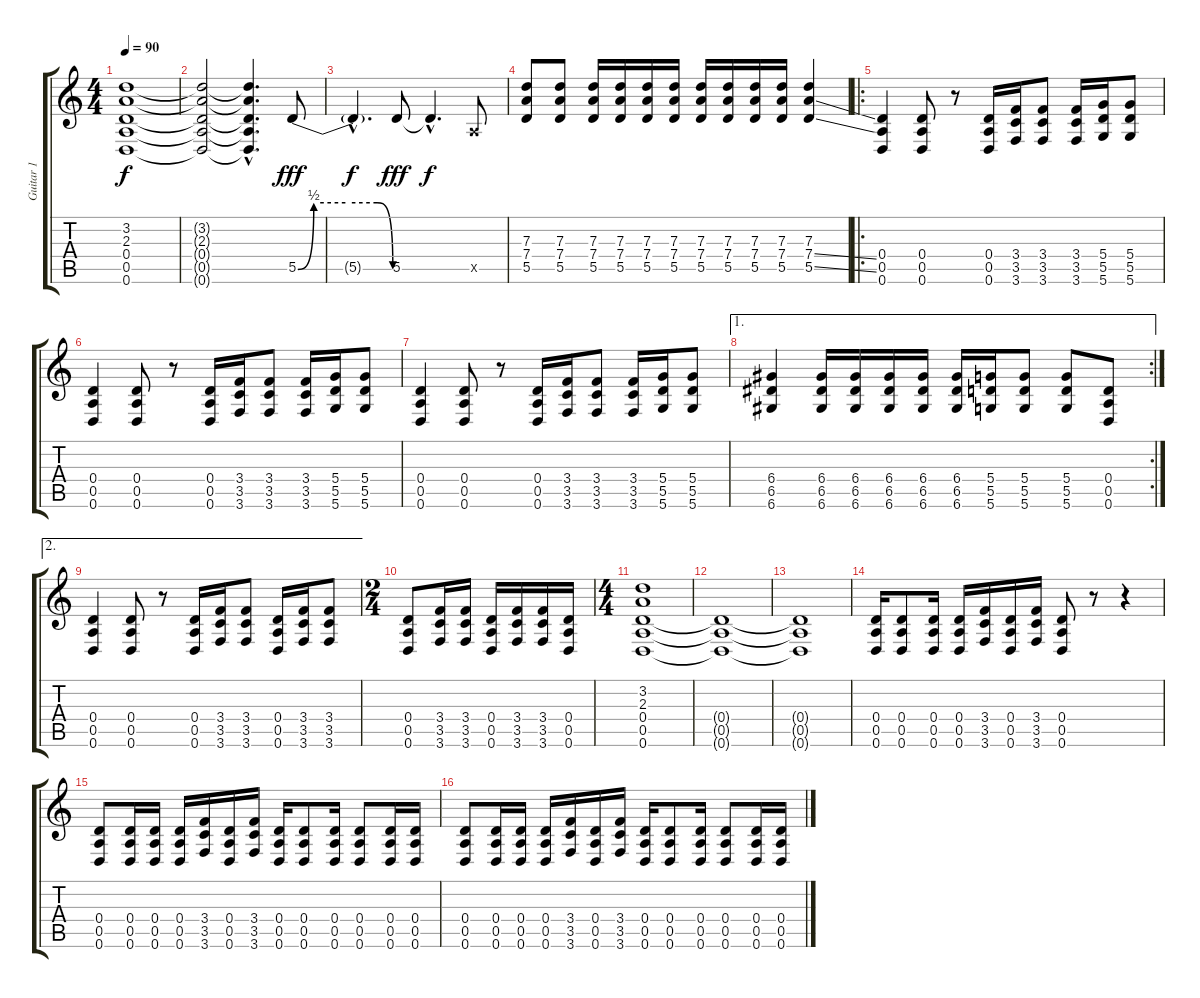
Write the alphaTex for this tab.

\track ("Guitar 1" "Guitar 1") {instrument distortionguitar}
\staff {score tabs}
\tuning (D4 B3 G3 D3 A2 D2) {hide}
\ts (4 4)
\tempo 90
\clef g2
\ks c
(3.2 2.3 0.4 0.5 0.6).1{dy f volume 10} |
(3.2{t} 2.3{t} 0.4{t} 0.5{t} 0.6{t}).2 (3.2{hac t} 2.3{hac t} 0.4{hac t} 0.5{hac t} 0.6{hac t}).4{d} 5.5{be (custom 0 0 10 2 30 2 50 2 60 0)}.8{dy fff} |
5.5{hac t}.4{d dy f} 5.5.8{dy fff} 5.5{hac t}.4{d dy f} 0.5{x}.8 |
(7.3 7.4 5.5).8{volume 12} (7.3 7.4 5.5).8 (7.3 7.4 5.5).16 (7.3 7.4 5.5).16 (7.3 7.4 5.5).16 (7.3 7.4 5.5).16 (7.3 7.4 5.5).16 (7.3 7.4 5.5).16 (7.3 7.4 5.5).16 (7.3 7.4 5.5).16 (7.3 7.4{ss} 5.5{ss}).4 |
\ro
(0.4 0.5 0.6).4 (0.4 0.5 0.6).8 r.8 (0.4 0.5 0.6).16 (3.4 3.5 3.6).16 (3.4 3.5 3.6).8 (3.4 3.5 3.6).16 (5.4 5.5 5.6).16 (5.4 5.5 5.6).8 |
(0.4 0.5 0.6).4 (0.4 0.5 0.6).8 r.8 (0.4 0.5 0.6).16 (3.4 3.5 3.6).16 (3.4 3.5 3.6).8 (3.4 3.5 3.6).16 (5.4 5.5 5.6).16 (5.4 5.5 5.6).8 |
(0.4 0.5 0.6).4 (0.4 0.5 0.6).8 r.8 (0.4 0.5 0.6).16 (3.4 3.5 3.6).16 (3.4 3.5 3.6).8 (3.4 3.5 3.6).16 (5.4 5.5 5.6).16 (5.4 5.5 5.6).8 |
\ae 1
\rc 2
(6.4 6.5 6.6).4 (6.4 6.5 6.6).16 (6.4 6.5 6.6).16 (6.4 6.5 6.6).16 (6.4 6.5 6.6).16 (6.4 6.5 6.6).16 (5.4 5.5 5.6).16 (5.4 5.5 5.6).8 (5.4 5.5 5.6).8 (0.4 0.5 0.6).8 |
\ae 2
(0.4 0.5 0.6).4 (0.4 0.5 0.6).8 r.8 (0.4 0.5 0.6).16 (3.4 3.5 3.6).16 (3.4 3.5 3.6).8 (0.4 0.5 0.6).16 (3.4 3.5 3.6).16 (3.4 3.5 3.6).8 |
\ts (2 4)
(0.4 0.5 0.6).8 (3.4 3.5 3.6).16 (3.4 3.5 3.6).16 (0.4 0.5 0.6).16 (3.4 3.5 3.6).16 (3.4 3.5 3.6).16 (0.4 0.5 0.6).16 |
\ts (4 4)
(3.2 2.3 0.4 0.5 0.6).1 |
(0.4{t} 0.5{t} 0.6{t}).1 |
(0.4{t} 0.5{t} 0.6{t}).1 |
(0.4 0.5 0.6).16 (0.4 0.5 0.6).8 (0.4 0.5 0.6).16 (0.4 0.5 0.6).16 (3.4 3.5 3.6).16 (0.4 0.5 0.6).16 (3.4 3.5 3.6).16 (0.4 0.5 0.6).8 r.8 r.4 |
(0.4 0.5 0.6).8 (0.4 0.5 0.6).16 (0.4 0.5 0.6).16 (0.4 0.5 0.6).16 (3.4 3.5 3.6).16 (0.4 0.5 0.6).16 (3.4 3.5 3.6).16 (0.4 0.5 0.6).16 (0.4 0.5 0.6).8 (0.4 0.5 0.6).16 (0.4 0.5 0.6).8 (0.4 0.5 0.6).16 (0.4 0.5 0.6).16 |
(0.4 0.5 0.6).8 (0.4 0.5 0.6).16 (0.4 0.5 0.6).16 (0.4 0.5 0.6).16 (3.4 3.5 3.6).16 (0.4 0.5 0.6).16 (3.4 3.5 3.6).16 (0.4 0.5 0.6).16 (0.4 0.5 0.6).8 (0.4 0.5 0.6).16 (0.4 0.5 0.6).8 (0.4 0.5 0.6).16 (0.4 0.5 0.6).16
